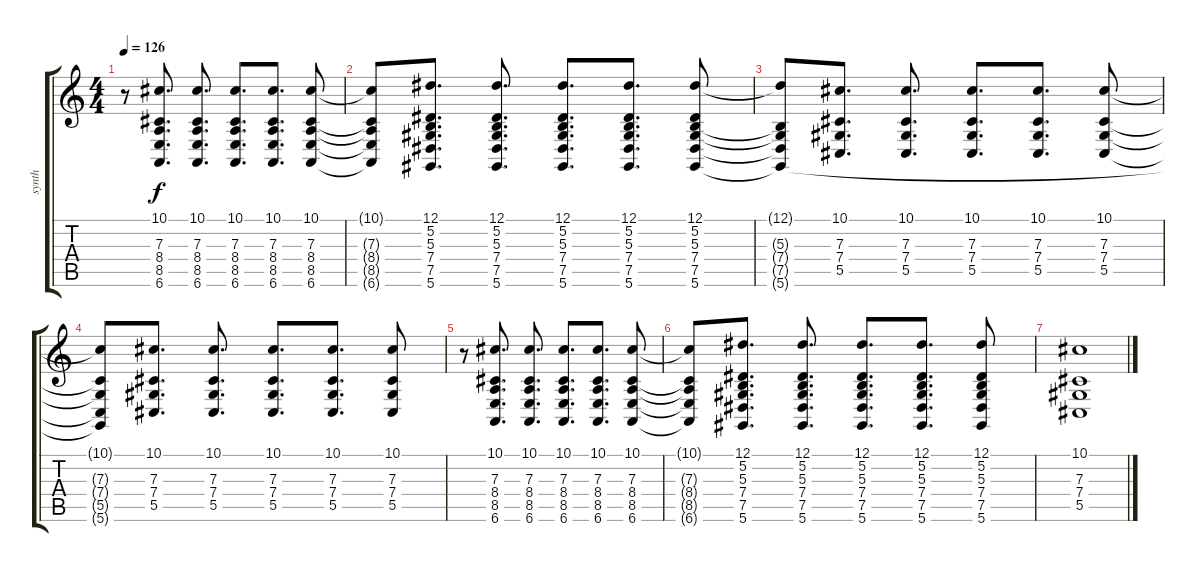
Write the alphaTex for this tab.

\track ("synth " "synth ") {instrument lead5charang}
\staff {score tabs}
\tuning (Eb4 Bb3 Gb3 Db3 Ab2 Eb2) {hide}
\ts (4 4)
\tempo 126
\clef g2
\ks c
r.8{dy f} (10.1 7.3 8.4 8.5 6.6).8{d} (10.1 7.3 8.4 8.5 6.6).8{d} (10.1 7.3 8.4 8.5 6.6).8{d} (10.1 7.3 8.4 8.5 6.6).8{d} (10.1 7.3 8.4 8.5 6.6).8 |
(10.1{t} 7.3{t} 8.4{t} 8.5{t} 6.6{t}).8 (12.1 5.2 5.3 7.4 7.5 5.6).8{d} (12.1 5.2 5.3 7.4 7.5 5.6).8{d} (12.1 5.2 5.3 7.4 7.5 5.6).8{d} (12.1 5.2 5.3 7.4 7.5 5.6).8{d} (12.1 5.2 5.3 7.4 7.5 5.6).8 |
(12.1{t} 5.3{t} 7.4{t} 7.5{t} 5.6{t}).8 (10.1 7.3 7.4 5.5).8{d} (10.1 7.3 7.4 5.5).8{d} (10.1 7.3 7.4 5.5).8{d} (10.1 7.3 7.4 5.5).8{d} (10.1 7.3 7.4 5.5).8 |
(10.1{t} 7.3{t} 7.4{t} 5.5{t} 5.6{t}).8 (10.1 7.3 7.4 5.5).8{d} (10.1 7.3 7.4 5.5).8{d} (10.1 7.3 7.4 5.5).8{d} (10.1 7.3 7.4 5.5).8{d} (10.1 7.3 7.4 5.5).8 |
r.8 (10.1 7.3 8.4 8.5 6.6).8{d} (10.1 7.3 8.4 8.5 6.6).8{d} (10.1 7.3 8.4 8.5 6.6).8{d} (10.1 7.3 8.4 8.5 6.6).8{d} (10.1 7.3 8.4 8.5 6.6).8 |
(10.1{t} 7.3{t} 8.4{t} 8.5{t} 6.6{t}).8 (12.1 5.2 5.3 7.4 7.5 5.6).8{d} (12.1 5.2 5.3 7.4 7.5 5.6).8{d} (12.1 5.2 5.3 7.4 7.5 5.6).8{d} (12.1 5.2 5.3 7.4 7.5 5.6).8{d} (12.1 5.2 5.3 7.4 7.5 5.6).8 |
(10.1 7.3 7.4 5.5).1
